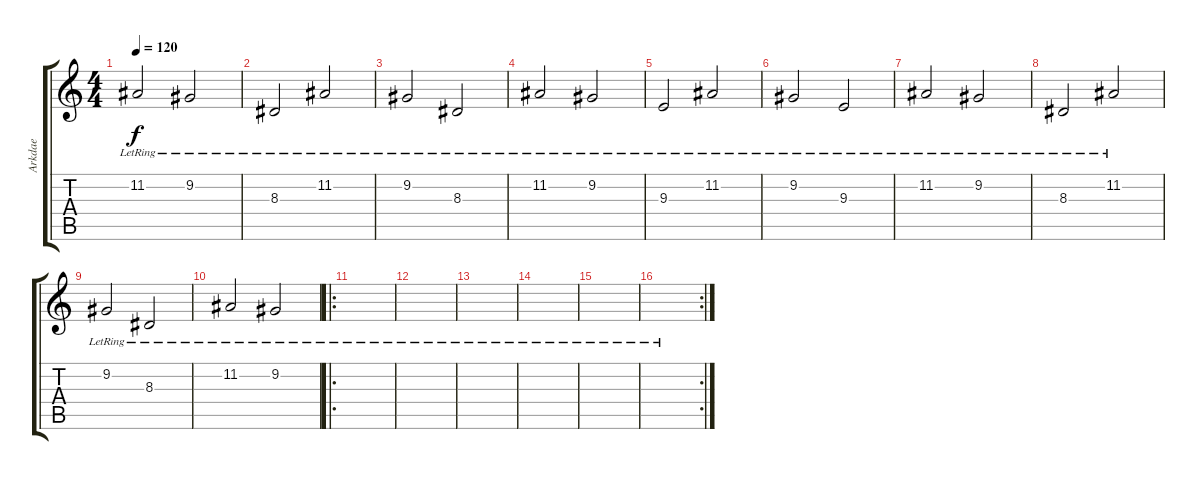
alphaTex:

\track ("Arkdae" "Arkdae") {instrument acousticgrandpiano}
\staff {score tabs}
\tuning (E4 B3 G3 D3 A2 E2) {hide}
\ts (4 4)
\tempo 120
\clef g2
\ks c
11.2{lr}.2{dy f} 9.2{lr}.2 |
8.3{lr}.2 11.2{lr}.2 |
9.2{lr}.2 8.3{lr}.2 |
11.2{lr}.2 9.2{lr}.2 |
9.3{lr}.2 11.2{lr}.2 |
9.2{lr}.2 9.3{lr}.2 |
11.2{lr}.2 9.2{lr}.2 |
8.3{lr}.2 11.2{lr}.2 |
9.2{lr}.2 8.3{lr}.2 |
11.2{lr}.2 9.2{lr}.2 |
\ro
|
|
|
|
|
\rc 2
